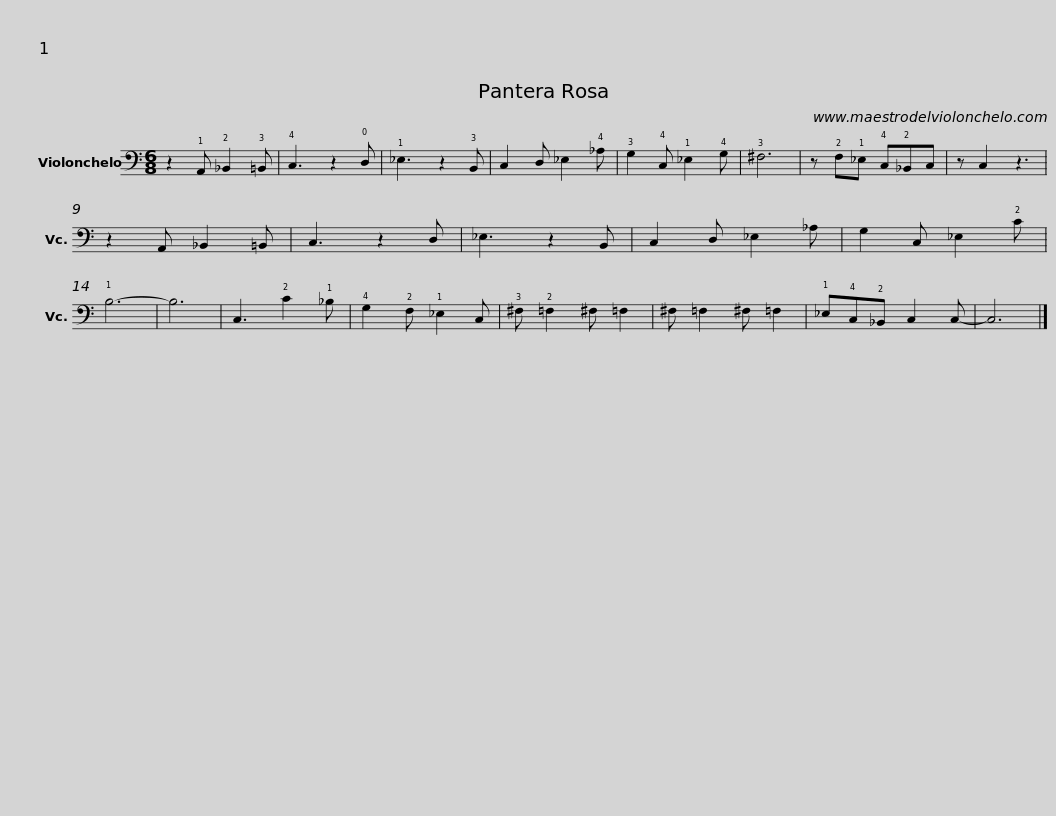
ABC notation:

X:1
L:1/8
M:6/8
I:linebreak $
K:C
V:1 bass
V:1
 z2 !1!A,, !2!_B,,2 !3!=B,, | !4!C,3 z2 !0!D, | !1!_E,3 z2 !3!B,, | C,2 D, _E,2 !4!_A, |$ !3!G,2 !4!C, !1!_E,2 !4!G, | %5
 !3!^F,6 | z !2!F,!1!_E, !4!C,!2!_B,,C, | z C,2 z3 |$ z2 A,, _B,,2 =B,, | C,3 z2 D, | %10
 _E,3 z2 B,, | C,2 D, _E,2 _A, |$ G,2 C, _E,2 !2!C | !1!B,6- | B,6 |$ %15
 C,3 !2!C2 !1!_B, | !4!G,2 !2!F, !1!_E,2 C, | !3!^F, !2!=F,2 ^F, =F,2 | ^F, =F,2 ^F, =F,2 |$ !1!_E,!4!C,!2!_B,, C,2 C,- | %20
 C,6 |] %21
